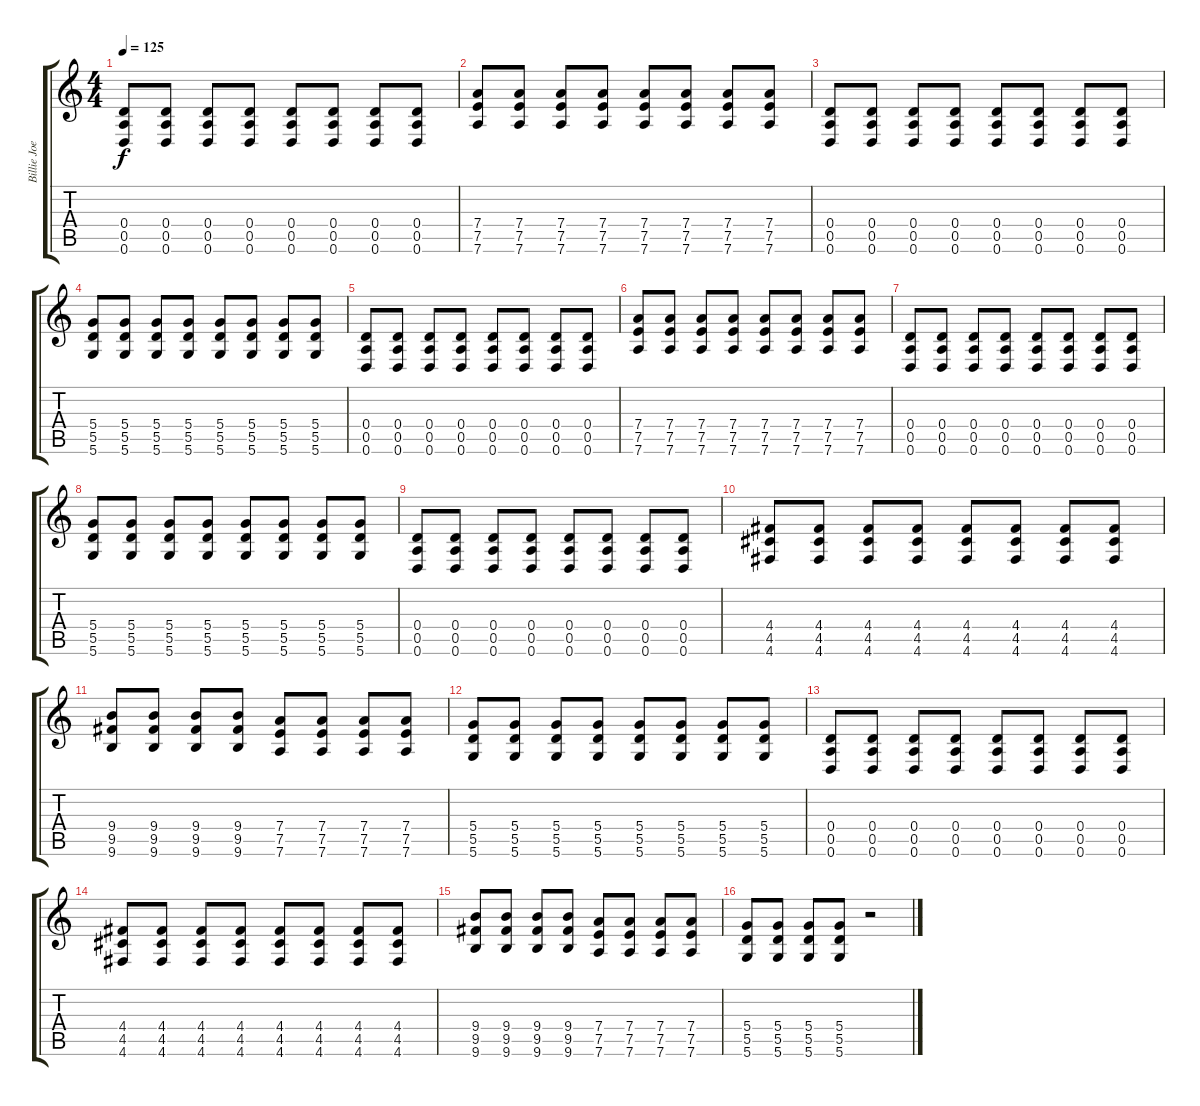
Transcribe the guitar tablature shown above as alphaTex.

\track ("Billie Joe Distorted" "Billie Joe") {instrument distortionguitar}
\staff {score tabs}
\tuning (E4 B3 G3 D3 A2 D2) {hide}
\ts (4 4)
\tempo 125
\clef g2
\ks c
(0.4 0.5 0.6).8{dy f} (0.4 0.5 0.6).8 (0.4 0.5 0.6).8 (0.4 0.5 0.6).8 (0.4 0.5 0.6).8 (0.4 0.5 0.6).8 (0.4 0.5 0.6).8 (0.4 0.5 0.6).8 |
(7.4 7.5 7.6).8 (7.4 7.5 7.6).8 (7.4 7.5 7.6).8 (7.4 7.5 7.6).8 (7.4 7.5 7.6).8 (7.4 7.5 7.6).8 (7.4 7.5 7.6).8 (7.4 7.5 7.6).8 |
(0.4 0.5 0.6).8 (0.4 0.5 0.6).8 (0.4 0.5 0.6).8 (0.4 0.5 0.6).8 (0.4 0.5 0.6).8 (0.4 0.5 0.6).8 (0.4 0.5 0.6).8 (0.4 0.5 0.6).8 |
(5.4 5.5 5.6).8 (5.4 5.5 5.6).8 (5.4 5.5 5.6).8 (5.4 5.5 5.6).8 (5.4 5.5 5.6).8 (5.4 5.5 5.6).8 (5.4 5.5 5.6).8 (5.4 5.5 5.6).8 |
(0.4 0.5 0.6).8 (0.4 0.5 0.6).8 (0.4 0.5 0.6).8 (0.4 0.5 0.6).8 (0.4 0.5 0.6).8 (0.4 0.5 0.6).8 (0.4 0.5 0.6).8 (0.4 0.5 0.6).8 |
(7.4 7.5 7.6).8 (7.4 7.5 7.6).8 (7.4 7.5 7.6).8 (7.4 7.5 7.6).8 (7.4 7.5 7.6).8 (7.4 7.5 7.6).8 (7.4 7.5 7.6).8 (7.4 7.5 7.6).8 |
(0.4 0.5 0.6).8 (0.4 0.5 0.6).8 (0.4 0.5 0.6).8 (0.4 0.5 0.6).8 (0.4 0.5 0.6).8 (0.4 0.5 0.6).8 (0.4 0.5 0.6).8 (0.4 0.5 0.6).8 |
(5.4 5.5 5.6).8 (5.4 5.5 5.6).8 (5.4 5.5 5.6).8 (5.4 5.5 5.6).8 (5.4 5.5 5.6).8 (5.4 5.5 5.6).8 (5.4 5.5 5.6).8 (5.4 5.5 5.6).8 |
(0.4 0.5 0.6).8 (0.4 0.5 0.6).8 (0.4 0.5 0.6).8 (0.4 0.5 0.6).8 (0.4 0.5 0.6).8 (0.4 0.5 0.6).8 (0.4 0.5 0.6).8 (0.4 0.5 0.6).8 |
(4.4 4.5 4.6).8 (4.4 4.5 4.6).8 (4.4 4.5 4.6).8 (4.4 4.5 4.6).8 (4.4 4.5 4.6).8 (4.4 4.5 4.6).8 (4.4 4.5 4.6).8 (4.4 4.5 4.6).8 |
(9.4 9.5 9.6).8 (9.4 9.5 9.6).8 (9.4 9.5 9.6).8 (9.4 9.5 9.6).8 (7.4 7.5 7.6).8 (7.4 7.5 7.6).8 (7.4 7.5 7.6).8 (7.4 7.5 7.6).8 |
(5.4 5.5 5.6).8 (5.4 5.5 5.6).8 (5.4 5.5 5.6).8 (5.4 5.5 5.6).8 (5.4 5.5 5.6).8 (5.4 5.5 5.6).8 (5.4 5.5 5.6).8 (5.4 5.5 5.6).8 |
(0.4 0.5 0.6).8 (0.4 0.5 0.6).8 (0.4 0.5 0.6).8 (0.4 0.5 0.6).8 (0.4 0.5 0.6).8 (0.4 0.5 0.6).8 (0.4 0.5 0.6).8 (0.4 0.5 0.6).8 |
(4.4 4.5 4.6).8 (4.4 4.5 4.6).8 (4.4 4.5 4.6).8 (4.4 4.5 4.6).8 (4.4 4.5 4.6).8 (4.4 4.5 4.6).8 (4.4 4.5 4.6).8 (4.4 4.5 4.6).8 |
(9.4 9.5 9.6).8 (9.4 9.5 9.6).8 (9.4 9.5 9.6).8 (9.4 9.5 9.6).8 (7.4 7.5 7.6).8 (7.4 7.5 7.6).8 (7.4 7.5 7.6).8 (7.4 7.5 7.6).8 |
(5.4 5.5 5.6).8 (5.4 5.5 5.6).8 (5.4 5.5 5.6).8 (5.4 5.5 5.6).8 r.2
